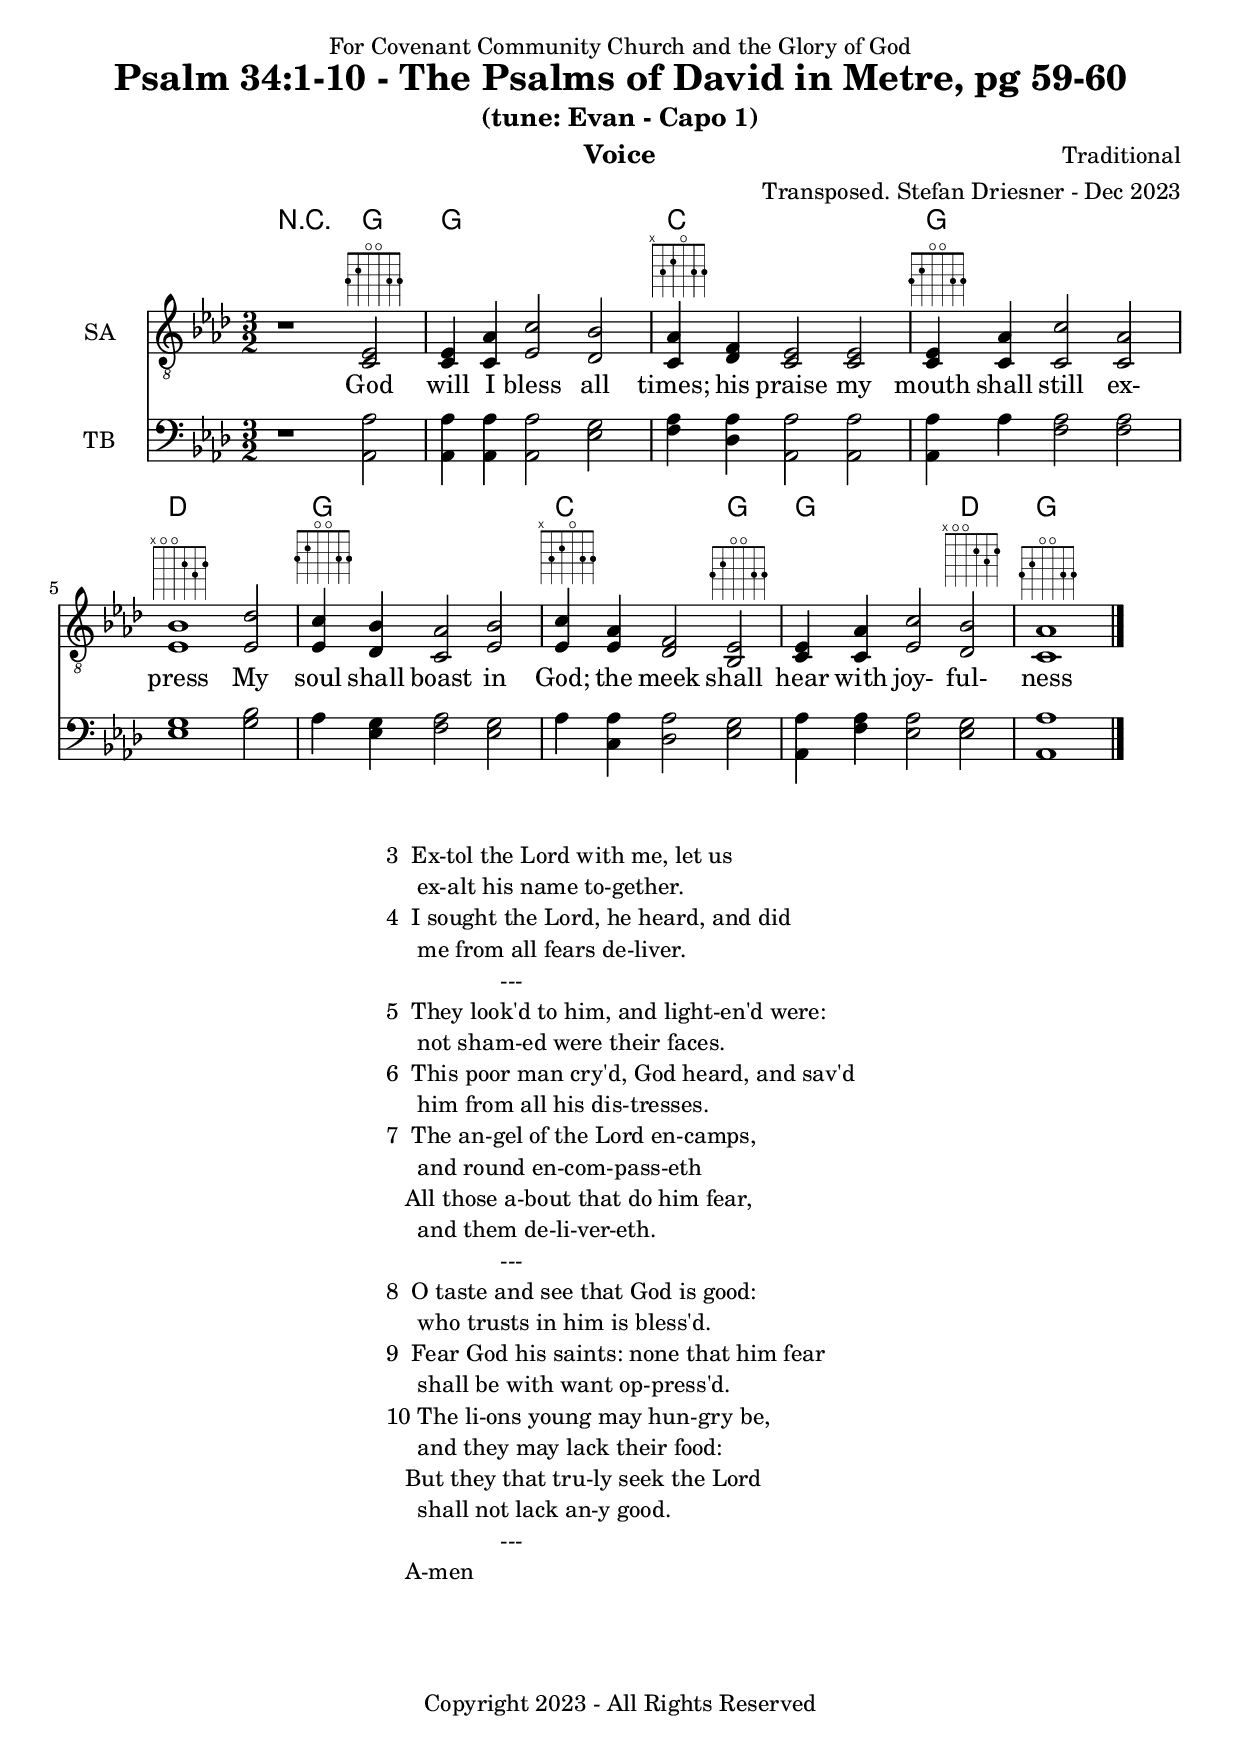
\version "2.24.1"
\language "english"

% force .mid extension for MIDI file output
#(ly:set-option 'midi-extension "mid")

\header {
  dedication = "For Covenant Community Church and the Glory of God"
  title = "Psalm 34:1-10 - The Psalms of David in Metre, pg 59-60"
  subtitle = "(tune: Evan - Capo 1)"
  instrument = "Voice"
  composer = "Traditional"
  arranger = "Transposed. Stefan Driesner - Dec 2023"
  meter = ""
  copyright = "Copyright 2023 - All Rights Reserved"
}

global = {
  \key af \major
  \numericTimeSignature
  \time 3/2
}

versesVoice = \lyricmode {
  % Verse 1
  God will I bless all times; his praise
  my mouth shall still ex- press
  My soul shall boast in God; the meek
  shall hear with joy- ful- ness
}

SAVoice = \relative c {
  \global
  \dynamicUp
  % Music follows here.
  {
    r1                               <ef  c  >2^\markup { \fret-diagram "6-3;5-2;4-o;3-o;2-3;1-3;" } |
    % Verse 1
    <c   ef >4 <c   af'>4 <ef  c'>2  <df  bf'>2 | < c  af'>4^\markup { \fret-diagram "6-x;5-3;4-2;3-o;2-3;1-3;" } <df   f >4 < c  ef >2  < c  ef >2 |
    <c   ef >4^\markup { \fret-diagram "6-3;5-2;4-o;3-o;2-3;1-3;" } <c   af'>4 <c   c'>2  < c  af'>2 | <ef  bf'>1^\markup { \fret-diagram "6-x;5-o;4-o;3-2;2-3;1-2;" }                        <ef  df'>2 |
    <ef  c '>4^\markup { \fret-diagram "6-3;5-2;4-o;3-o;2-3;1-3;" } <df  bf'>4 <c  af'>2  <ef  bf'>2 | <ef  c '>4^\markup { \fret-diagram "6-x;5-3;4-2;3-o;2-3;1-3;" } <ef  af >4 <df   f >2  <bf  ef >2^\markup { \fret-diagram "6-3;5-2;4-o;3-o;2-3;1-3;" } |
    <c   ef >4 <c   af'>4 <ef c '>2  <df  bf'>2^\markup { \fret-diagram "6-x;5-o;4-o;3-2;2-3;1-2;" } | <c   af'>1^\markup { \fret-diagram "6-3;5-2;4-o;3-o;2-3;1-3;" }                             \bar "|."
  }
}

TBVoice = \relative c {
  \global
  \dynamicUp
  % Music follows here.
  {
    r1                                <af  af'>2 |
    % Verse 1
    <af  af'>4 <af  af'>4 <af  af'>2  <ef' g  >2 | <f   af >4 <df  af'>4 <af  af'>2 <af  af'>2 |
    <af  af'>4 <    af'>4 <f   af >2  <f   af >2 | <ef  g  >1                       <g   bf >2 |
    <    af >4 <ef  g  >4 <f   af >2  <ef  g  >2 | <    af >4 <c , af'>4 <df  af'>2 <ef  g  >2 |
    <af, af'>4 <f ' af >4 <ef  af >2  <ef  g  >2 | <af, af'>1                          \bar "|."
  }
}

Chords = \new ChordNames {
  \chordmode {
    r1 <g>2 <g>1. <c>1. <g>1. <d>1. <g>1. <c>1 <g>2 <g>1 <d>2 <g>1.
  }
}

SAVoicePart = \new Staff \with {
  instrumentName = "SA"
  midiInstrument = "Voice Oohs"
} { \clef "treble_8" \SAVoice }
\addlyrics { \versesVoice }

TBVoicePart = \new Staff \with {
  instrumentName = "TB"
  midiInstrument = "Voice Oohs"
} { \clef bass \TBVoice }

\score {
  <<
    \Chords
    \SAVoicePart
    \TBVoicePart
  >>
  \layout { }
  \midi {
    \context {
      \Score
      tempoWholesPerMinute = #(ly:make-moment 100 2)
    }
  }
}

\markup {
  \fill-line {
    {
      \column {
        \left-align {
	  "3  Ex-tol the Lord with me, let us"
	  "     ex-alt his name to-gether."
	  "4  I sought the Lord, he heard, and did"
	  "     me from all fears de-liver."
	  "                  ---"
	  "5  They look'd to him, and light-en'd were:"
	  "     not sham-ed were their faces."
	  "6  This poor man cry'd, God heard, and sav'd"
	  "     him from all his dis-tresses."
	  "7  The an-gel of the Lord en-camps,"
	  "     and round en-com-pass-eth"
	  "   All those a-bout that do him fear,"
	  "     and them de-li-ver-eth."
	  "                  ---"
	  "8  O taste and see that God is good:"
	  "     who trusts in him is bless'd."
	  "9  Fear God his saints: none that him fear"
	  "     shall be with want op-press'd."
	  "10 The li-ons young may hun-gry be,"
	  "     and they may lack their food:"
	  "   But they that tru-ly seek the Lord"
	  "     shall not lack an-y good."
	  "                  ---"
	  "   A-men"
        }
      }
    }
  }
}